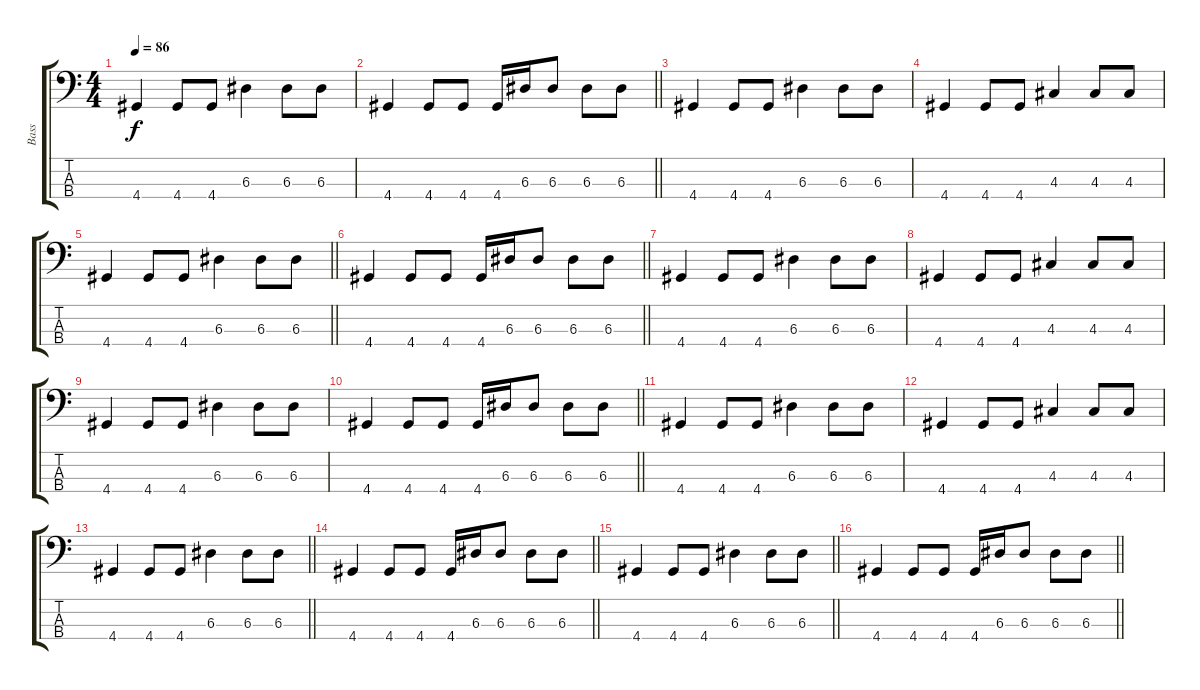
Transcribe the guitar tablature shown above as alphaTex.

\track ("Bass" "Bass") {instrument electricbasspick}
\staff {score tabs}
\tuning (G2 D2 A1 E1) {hide}
\ts (4 4)
\tempo 86
\clef f4
\ks c
4.4.4{dy f} 4.4.8 4.4.8 6.3.4 6.3.8 6.3.8 |
\barLineRight lightlight
4.4.4 4.4.8 4.4.8 4.4.16 6.3.16 6.3.8 6.3.8 6.3.8 |
4.4.4 4.4.8 4.4.8 6.3.4 6.3.8 6.3.8 |
4.4.4 4.4.8 4.4.8 4.3.4 4.3.8 4.3.8 |
\barLineRight lightlight
4.4.4 4.4.8 4.4.8 6.3.4 6.3.8 6.3.8 |
\barLineRight lightlight
4.4.4 4.4.8 4.4.8 4.4.16 6.3.16 6.3.8 6.3.8 6.3.8 |
4.4.4 4.4.8 4.4.8 6.3.4 6.3.8 6.3.8 |
4.4.4 4.4.8 4.4.8 4.3.4 4.3.8 4.3.8 |
4.4.4 4.4.8 4.4.8 6.3.4 6.3.8 6.3.8 |
\barLineRight lightlight
4.4.4 4.4.8 4.4.8 4.4.16 6.3.16 6.3.8 6.3.8 6.3.8 |
4.4.4 4.4.8 4.4.8 6.3.4 6.3.8 6.3.8 |
4.4.4 4.4.8 4.4.8 4.3.4 4.3.8 4.3.8 |
\barLineRight lightlight
4.4.4 4.4.8 4.4.8 6.3.4 6.3.8 6.3.8 |
\barLineRight lightlight
4.4.4 4.4.8 4.4.8 4.4.16 6.3.16 6.3.8 6.3.8 6.3.8 |
\barLineRight lightlight
4.4.4 4.4.8 4.4.8 6.3.4 6.3.8 6.3.8 |
\barLineRight lightlight
4.4.4 4.4.8 4.4.8 4.4.16 6.3.16 6.3.8 6.3.8 6.3.8
